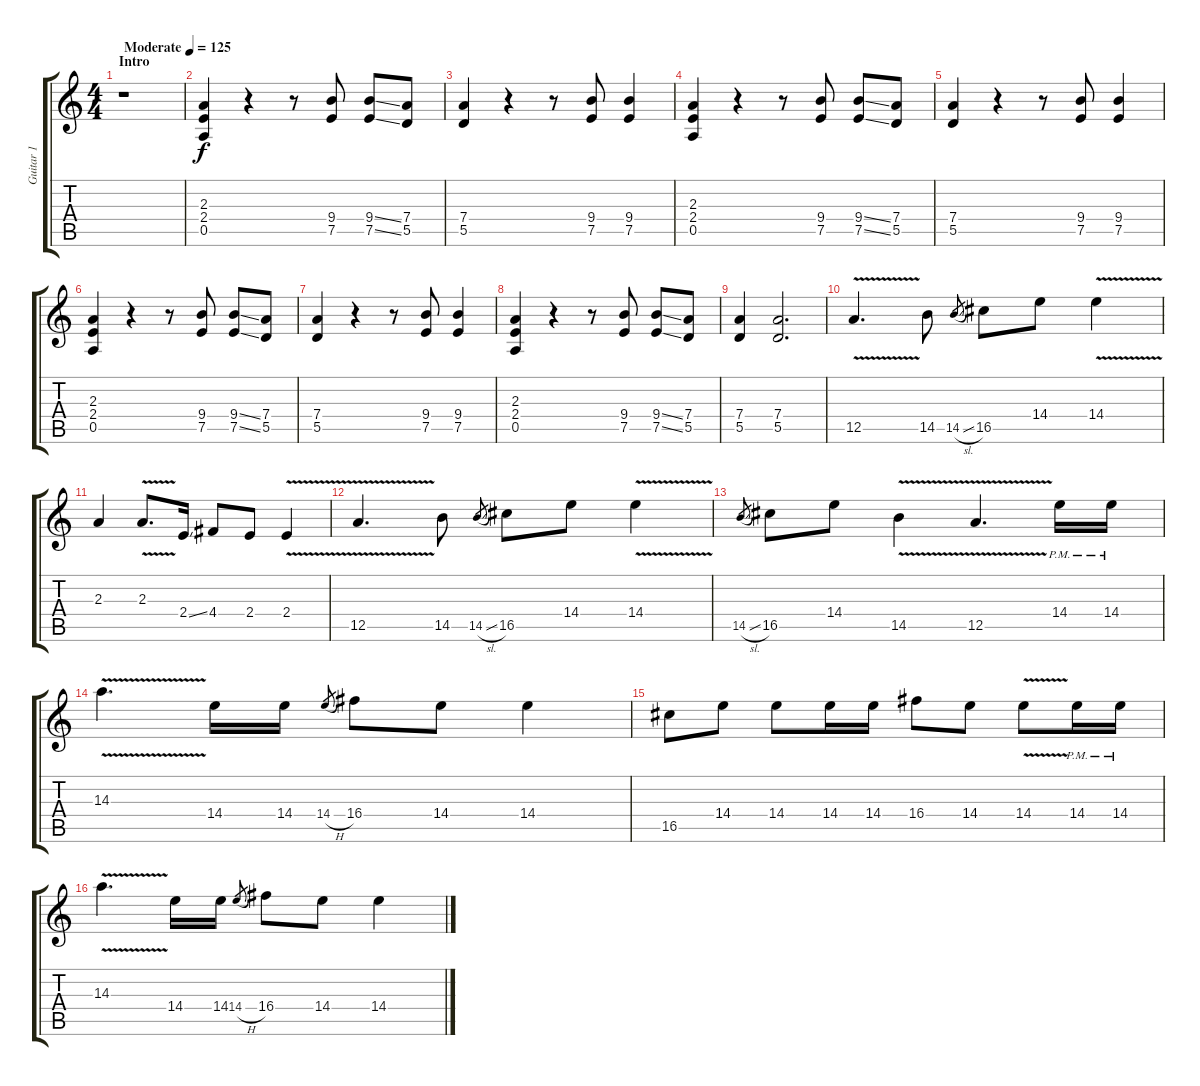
\track ("Guitar 1" "Guitar 1") {instrument distortionguitar}
\staff {score tabs}
\tuning (E4 B3 G3 D3 A2 E2) {hide}
\ts (4 4)
\section ("" "Intro")
\tempo (125 "Moderate")
\clef g2
\ks c
r.1{dy f instrument distortionguitar} |
(2.3 2.4 0.5).4 r.4 r.8 (9.4 7.5).8 (9.4{ss} 7.5{ss}).8 (7.4 5.5).8 |
(7.4 5.5).4 r.4 r.8 (9.4 7.5).8 (9.4 7.5).4 |
(2.3 2.4 0.5).4 r.4 r.8 (9.4 7.5).8 (9.4{ss} 7.5{ss}).8 (7.4 5.5).8 |
(7.4 5.5).4 r.4 r.8 (9.4 7.5).8 (9.4 7.5).4 |
(2.3 2.4 0.5).4 r.4 r.8 (9.4 7.5).8 (9.4{ss} 7.5{ss}).8 (7.4 5.5).8 |
(7.4 5.5).4 r.4 r.8 (9.4 7.5).8 (9.4 7.5).4 |
(2.3 2.4 0.5).4 r.4 r.8 (9.4 7.5).8 (9.4{ss} 7.5{ss}).8 (7.4 5.5).8 |
(7.4 5.5).4 (7.4 5.5).2{d} |
12.5{v}.4{d volume 11} 14.5.8 14.5{sl}.8{gr} 16.5.8 14.4.8 14.4{v}.4 |
2.3.4 2.3{v}.8{d} 2.4{ss}.16 4.4.8 2.4.8 2.4{v}.4 |
12.5{v}.4{d} 14.5.8 14.5{sl}.8{gr} 16.5.8 14.4.8 14.4{v}.4 |
14.5{sl}.8{gr} 16.5.8 14.4.8 14.5{v}.4 12.5{v}.4{d} 14.4{pm}.16 14.4{pm}.16 |
14.3{v}.4{d} 14.4.16 14.4.16 14.4{h}.8{gr} 16.4.8 14.4.8 14.4.4 |
16.5.8 14.4.8 14.4.8 14.4.16 14.4.16 16.4.8 14.4.8 14.4{v}.8 14.4{pm}.16 14.4{pm}.16 |
14.3{v}.4{d} 14.4.16 14.4.16 14.4{h}.8{gr} 16.4.8 14.4.8 14.4.4
